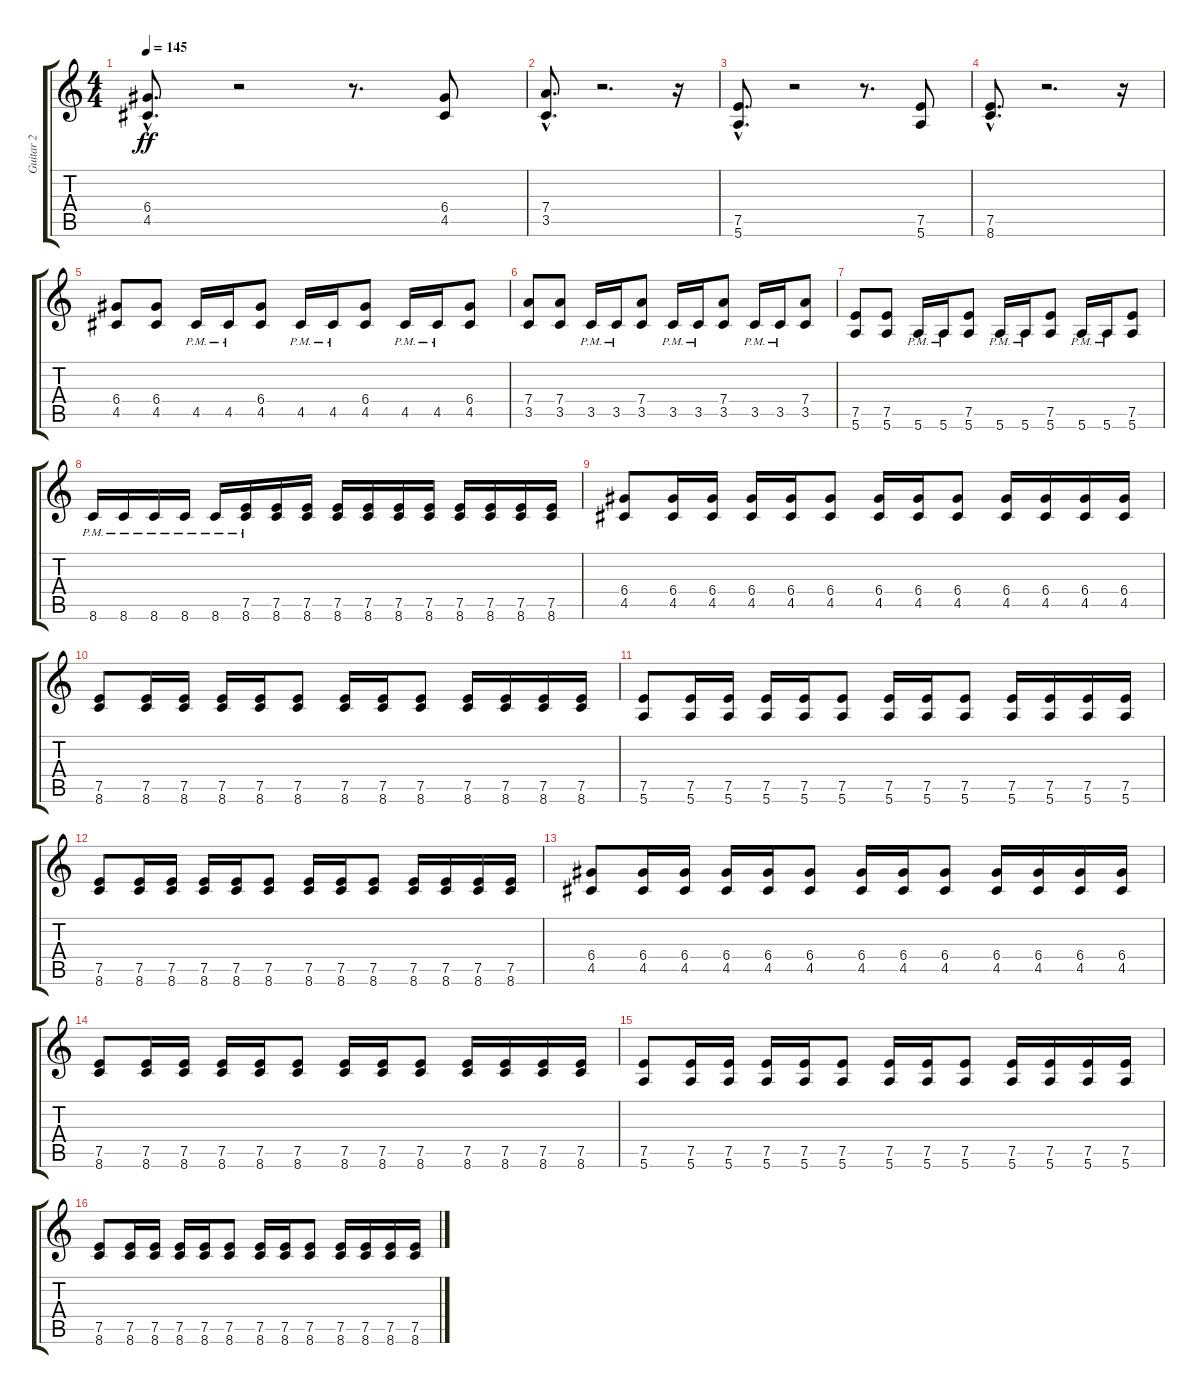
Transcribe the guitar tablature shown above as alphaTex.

\track ("Guitar 2" "Guitar 2") {instrument distortionguitar}
\staff {score tabs}
\tuning (E4 B3 G3 D3 A2 E2) {hide}
\ts (4 4)
\tempo 145
\clef g2
\ks c
(6.4{hac} 4.5{hac}).8{d dy ff instrument distortionguitar} r.2 r.8{d} (6.4 4.5).8 |
(7.4{hac} 3.5{hac}).8{d} r.2{d} r.16 |
(7.5{hac} 5.6{hac}).8{d} r.2 r.8{d} (7.5 5.6).8 |
(7.5{hac} 8.6{hac}).8{d} r.2{d} r.16 |
(6.4 4.5).8 (6.4 4.5).8 4.5{pm}.16 4.5{pm}.16 (6.4 4.5).8 4.5{pm}.16 4.5{pm}.16 (6.4 4.5).8 4.5{pm}.16 4.5{pm}.16 (6.4 4.5).8 |
(7.4 3.5).8 (7.4 3.5).8 3.5{pm}.16 3.5{pm}.16 (7.4 3.5).8 3.5{pm}.16 3.5{pm}.16 (7.4 3.5).8 3.5{pm}.16 3.5{pm}.16 (7.4 3.5).8 |
(7.5 5.6).8 (7.5 5.6).8 5.6{pm}.16 5.6{pm}.16 (7.5 5.6).8 5.6{pm}.16 5.6{pm}.16 (7.5 5.6).8 5.6{pm}.16 5.6{pm}.16 (7.5 5.6).8 |
8.6{pm}.16 8.6{pm}.16 8.6{pm}.16 8.6{pm}.16 8.6{pm}.16 (7.5 8.6{pm}).16 (7.5 8.6).16 (7.5 8.6).16 (7.5 8.6).16 (7.5 8.6).16 (7.5 8.6).16 (7.5 8.6).16 (7.5 8.6).16 (7.5 8.6).16 (7.5 8.6).16 (7.5 8.6).16 |
(6.4 4.5).8 (6.4 4.5).16 (6.4 4.5).16 (6.4 4.5).16 (6.4 4.5).16 (6.4 4.5).8 (6.4 4.5).16 (6.4 4.5).16 (6.4 4.5).8 (6.4 4.5).16 (6.4 4.5).16 (6.4 4.5).16 (6.4 4.5).16 |
(7.5 8.6).8 (7.5 8.6).16 (7.5 8.6).16 (7.5 8.6).16 (7.5 8.6).16 (7.5 8.6).8 (7.5 8.6).16 (7.5 8.6).16 (7.5 8.6).8 (7.5 8.6).16 (7.5 8.6).16 (7.5 8.6).16 (7.5 8.6).16 |
(7.5 5.6).8 (7.5 5.6).16 (7.5 5.6).16 (7.5 5.6).16 (7.5 5.6).16 (7.5 5.6).8 (7.5 5.6).16 (7.5 5.6).16 (7.5 5.6).8 (7.5 5.6).16 (7.5 5.6).16 (7.5 5.6).16 (7.5 5.6).16 |
(7.5 8.6).8 (7.5 8.6).16 (7.5 8.6).16 (7.5 8.6).16 (7.5 8.6).16 (7.5 8.6).8 (7.5 8.6).16 (7.5 8.6).16 (7.5 8.6).8 (7.5 8.6).16 (7.5 8.6).16 (7.5 8.6).16 (7.5 8.6).16 |
(6.4 4.5).8 (6.4 4.5).16 (6.4 4.5).16 (6.4 4.5).16 (6.4 4.5).16 (6.4 4.5).8 (6.4 4.5).16 (6.4 4.5).16 (6.4 4.5).8 (6.4 4.5).16 (6.4 4.5).16 (6.4 4.5).16 (6.4 4.5).16 |
(7.5 8.6).8 (7.5 8.6).16 (7.5 8.6).16 (7.5 8.6).16 (7.5 8.6).16 (7.5 8.6).8 (7.5 8.6).16 (7.5 8.6).16 (7.5 8.6).8 (7.5 8.6).16 (7.5 8.6).16 (7.5 8.6).16 (7.5 8.6).16 |
(7.5 5.6).8 (7.5 5.6).16 (7.5 5.6).16 (7.5 5.6).16 (7.5 5.6).16 (7.5 5.6).8 (7.5 5.6).16 (7.5 5.6).16 (7.5 5.6).8 (7.5 5.6).16 (7.5 5.6).16 (7.5 5.6).16 (7.5 5.6).16 |
(7.5 8.6).8 (7.5 8.6).16 (7.5 8.6).16 (7.5 8.6).16 (7.5 8.6).16 (7.5 8.6).8 (7.5 8.6).16 (7.5 8.6).16 (7.5 8.6).8 (7.5 8.6).16 (7.5 8.6).16 (7.5 8.6).16 (7.5 8.6).16
